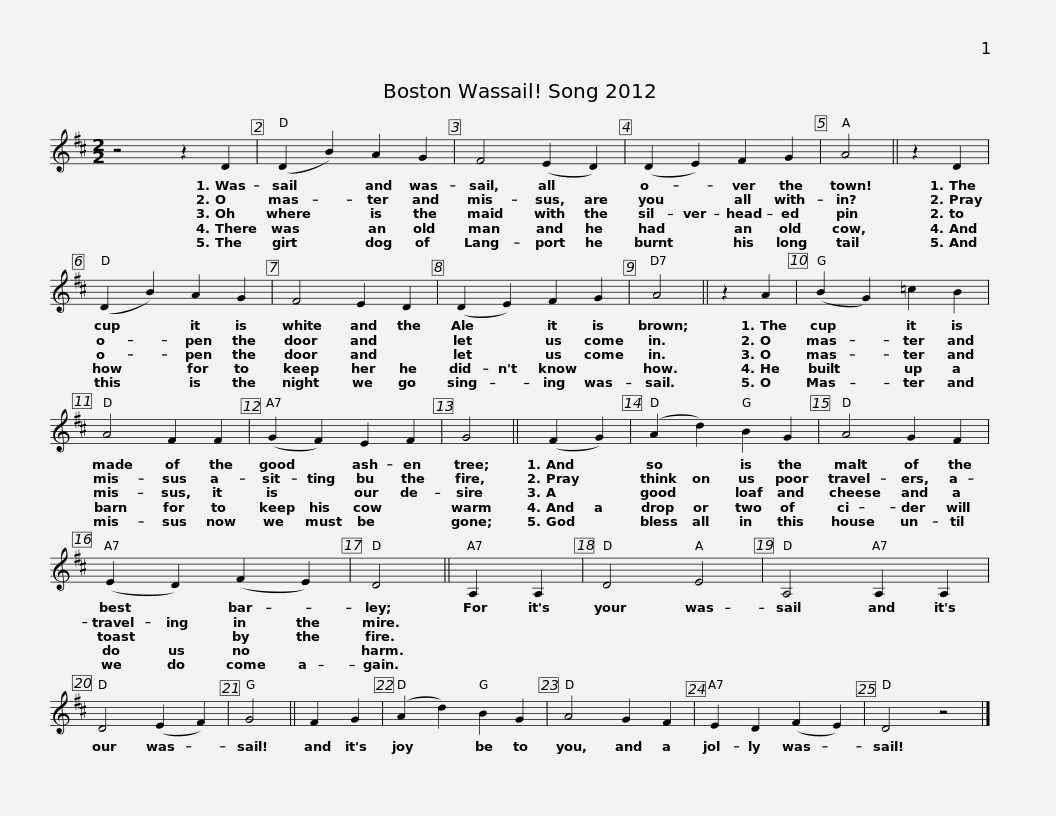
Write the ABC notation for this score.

X:1
L:1/8
M:2/2
I:linebreak $
K:D
V:1 treble
V:1
 z4 z2 D2 | (D2 B2) A2 G2 | F4 (E2 D2) | (D2 E2) F2 G2 | A4 || %5
 z2 D2 |$ (D2 B2) A2 G2 | F4 E2 D2 | (D2 E2) F2 G2 | A4 || %10
 z2 A2 | (B2 G2) =c2 B2 | A4 F2 F2 |$ (G2 F2) E2 F2 | G4 || %15
 (F2 G2) | (A2 d2) B2 G2 | A4 G2 F2 | (E2 D2) (F2 E2) |$ D4 || %20
 A,2 A,2 | D4 E4 | A,4 A,2 A,2 | D4 (E2 F2) | G4 || %25
 F2 G2 | (A2 d2) B2 G2 | A4 G2 F2 | E2 D2 (F2 E2) |$ D4 z4 |] %30
